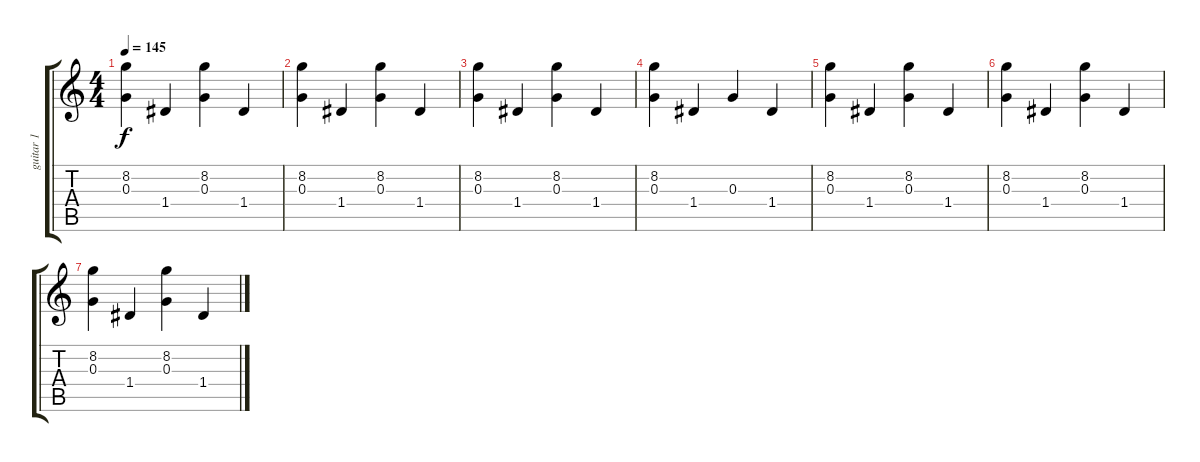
\track ("guitar 1" "guitar 1") {instrument electricguitarmuted}
\staff {score tabs}
\tuning (E4 B3 G3 D3 A2 E2) {hide}
\ts (4 4)
\tempo 145
\clef g2
\ks c
(8.2 0.3).4{dy f} 1.4.4 (8.2 0.3).4 1.4.4 |
(8.2 0.3).4 1.4.4 (8.2 0.3).4 1.4.4 |
(8.2 0.3).4 1.4.4 (8.2 0.3).4 1.4.4 |
(8.2 0.3).4{volume 4} 1.4.4 0.3.4 1.4.4 |
(8.2 0.3).4{volume 3} 1.4.4 (8.2 0.3).4 1.4.4 |
(8.2 0.3).4{volume 2} 1.4.4 (8.2 0.3).4 1.4.4 |
(8.2 0.3).4{volume 0} 1.4.4 (8.2 0.3).4 1.4.4
